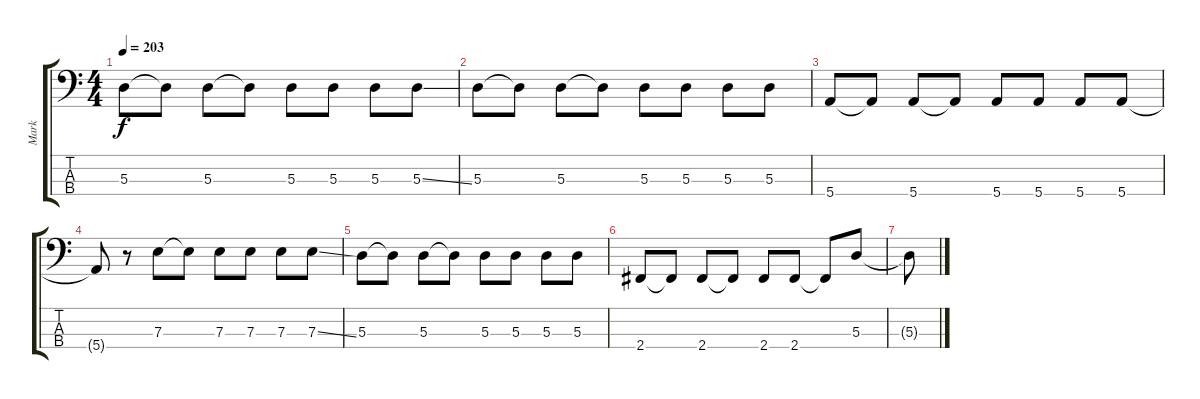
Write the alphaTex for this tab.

\track ("Mark" "Mark") {instrument electricbassfinger}
\staff {score tabs}
\tuning (G2 D2 A1 E1) {hide}
\ts (4 4)
\tempo 203
\clef f4
\ks c
5.3.8{dy f} 5.3{t}.8 5.3.8 5.3{t}.8 5.3.8 5.3.8 5.3.8 5.3{ss}.8 |
5.3.8 5.3{t}.8 5.3.8 5.3{t}.8 5.3.8 5.3.8 5.3.8 5.3.8 |
5.4.8 5.4{t}.8 5.4.8 5.4{t}.8 5.4.8 5.4.8 5.4.8 5.4.8 |
5.4{t}.8 r.8 7.3.8 7.3{t}.8 7.3.8 7.3.8 7.3.8 7.3{ss}.8 |
5.3.8 5.3{t}.8 5.3.8 5.3{t}.8 5.3.8 5.3.8 5.3.8 5.3.8 |
2.4.8 2.4{t}.8 2.4.8 2.4{t}.8 2.4.8 2.4.8 2.4{t}.8 5.3.8 |
5.3{t}.8
